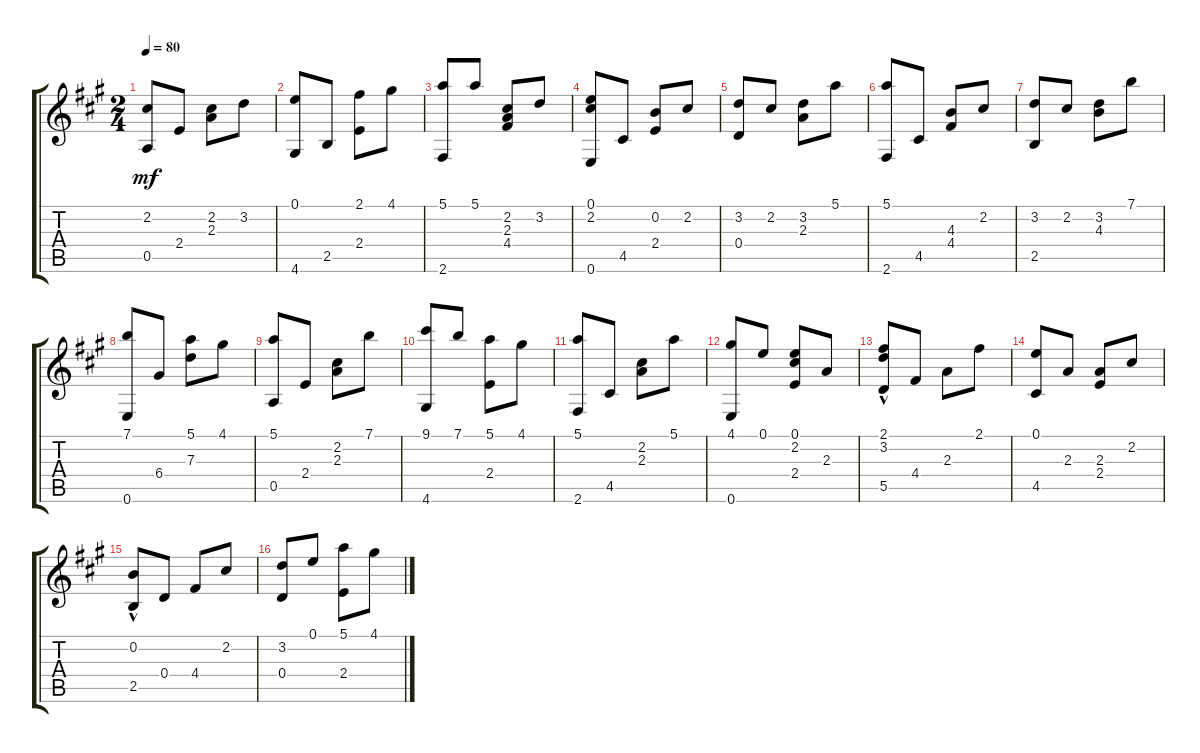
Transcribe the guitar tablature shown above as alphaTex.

\track "" {instrument acousticguitarnylon}
\staff {score tabs}
\tuning (E4 B3 G3 D3 A2 E2) {hide}
\ts (2 4)
\tempo 80
\clef g2
\ks a
(2.2 0.5).8{dy mf} 2.4.8 (2.2 2.3).8 3.2.8 |
(0.1 4.6).8 2.5.8 (2.1 2.4).8 4.1.8 |
(5.1 2.6).8 5.1.8 (2.2 2.3 4.4).8 3.2.8 |
(0.1 2.2 0.6).8 4.5.8 (0.2 2.4).8 2.2.8 |
(3.2 0.4).8 2.2.8 (3.2 2.3).8 5.1.8 |
(5.1 2.6).8 4.5.8 (4.3 4.4).8 2.2.8 |
(3.2 2.5).8 2.2.8 (3.2 4.3).8 7.1.8 |
(7.1 0.6).8 6.4.8 (5.1 7.3).8 4.1.8 |
(5.1 0.5).8 2.4.8 (2.2 2.3).8 7.1.8 |
(9.1 4.6).8 7.1.8 (5.1 2.4).8 4.1.8 |
(5.1 2.6).8 4.5.8 (2.2 2.3).8 5.1.8 |
(4.1 0.6).8 0.1.8 (0.1 2.2 2.4).8 2.3.8 |
(2.1{hac} 3.2 5.5).8 4.4.8 2.3.8 2.1.8 |
(0.1 4.5).8 2.3.8 (2.3 2.4).8 2.2.8 |
(0.2{hac} 2.5).8 0.4.8 4.4.8 2.2.8 |
(3.2 0.4).8 0.1.8 (5.1 2.4).8 4.1.8
